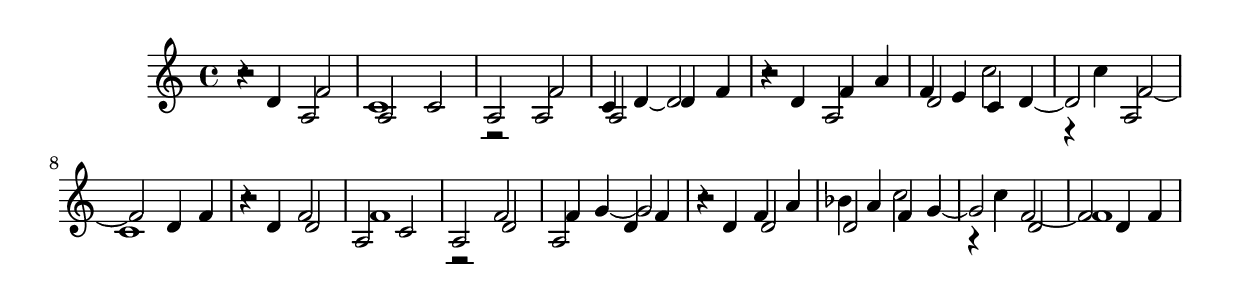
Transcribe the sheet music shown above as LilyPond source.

\version "2.19.82"
\language "english"

\header {
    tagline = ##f
}

\layout {}

\paper {}

\score {
    <<
        {
            \accidentalStyle modern-cautionary
            r2
            a2
            c'1
            r2
            a2
            c'4
            d'4
            ~
            d'2
            r2
            a2
            f'4
            e'4
            c'4
            d'4
            ~
            d'2
            a2
            c'1
            r4
            d'4
            f'2
            a2
            c'2
            a2
            f'2
            a2
            d'4
            f'4
            r4
            d'4
            f'4
            a'4
            d'2
            c''2
            r4
            c''4
            f'2
            ~
            f'2
            d'4
            f'4
        }
        {
            \accidentalStyle modern-cautionary
            r4
            d'4
            f'2
            a2
            c'2
            a2
            f'2
            a2
            d'4
            f'4
            r4
            d'4
            f'4
            a'4
            d'2
            c''2
            r4
            c''4
            f'2
            ~
            f'2
            d'4
            f'4
            r2
            d'2
            f'1
            r2
            d'2
            f'4
            g'4
            ~
            g'2
            r2
            d'2
            bf'4
            a'4
            f'4
            g'4
            ~
            g'2
            d'2
            f'1
        }
    >>
}